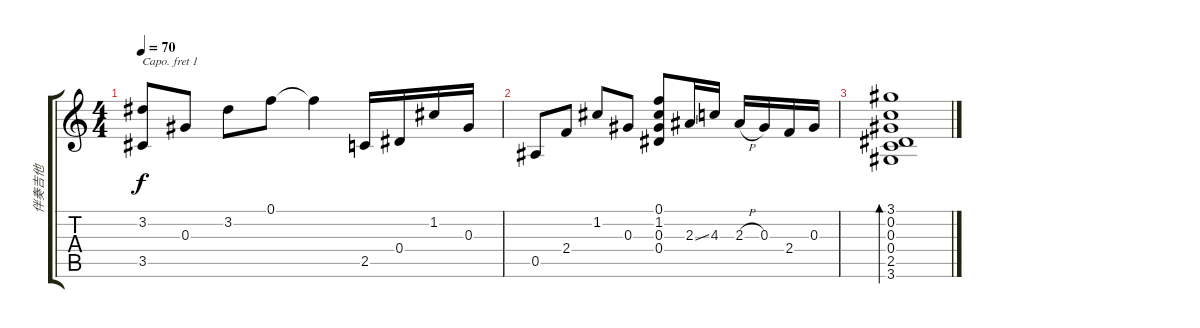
\track ("伴奏吉他" "伴奏吉他") {instrument acousticguitarsteel}
\staff {score tabs}
\capo 1
\tuning (E4 B3 G3 D3 A2 E2) {hide}
\ts (4 4)
\tempo 70
\clef g2
\ks c
(3.2 3.5).8{dy f} 0.3.8 3.2.8 0.1.8 0.1{t}.4 2.5.16 0.4.16 1.2.16 0.3.16 |
0.5.8 2.4.8 1.2.8 0.3.8 (0.1 1.2 0.3 0.4).8 2.3{ss}.16 4.3.16 2.3{h}.16 0.3.16 2.4.16 0.3.16 |
(3.1 0.2 0.3 0.4 2.5 3.6).1{bd 480}
